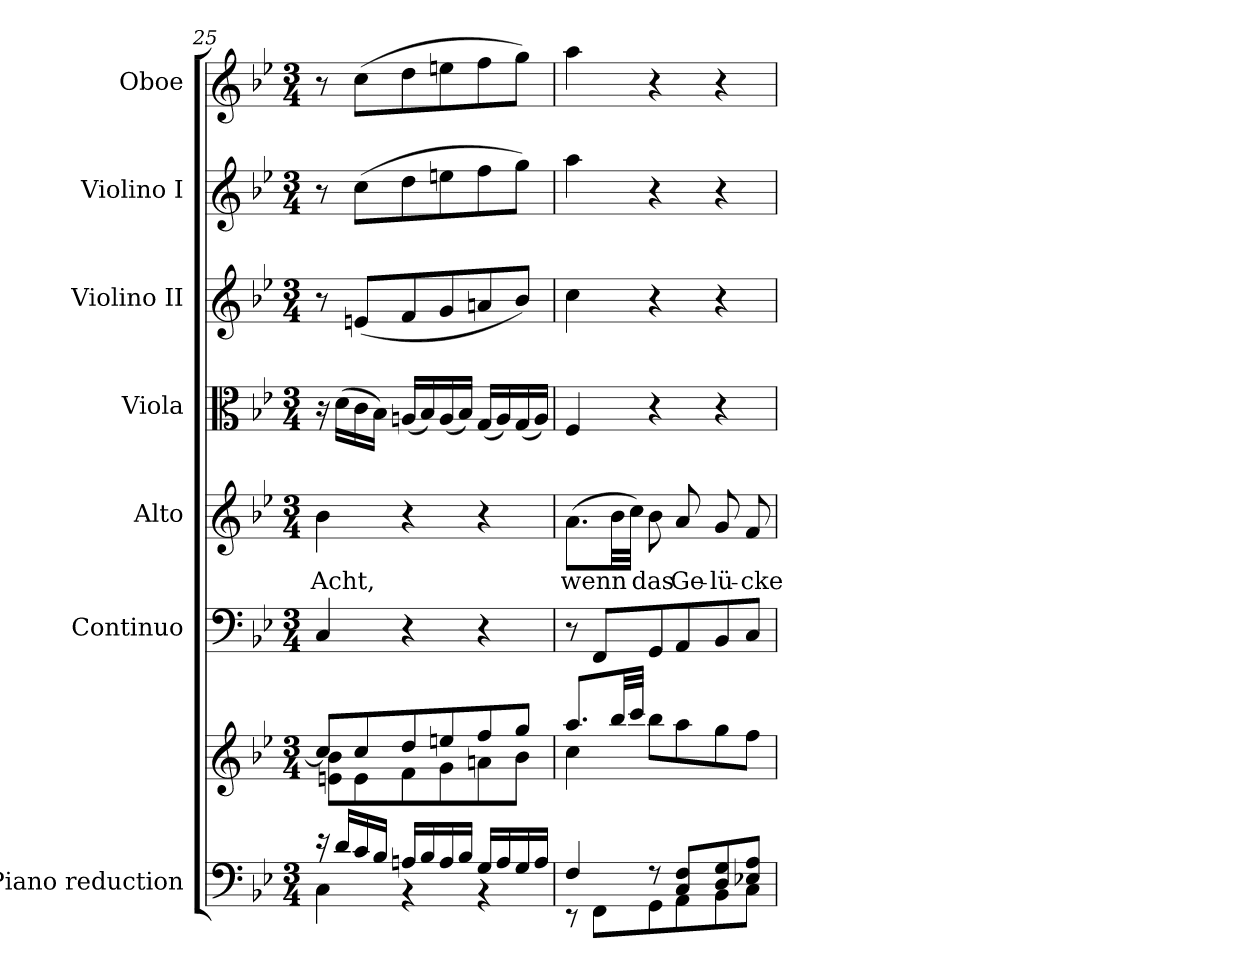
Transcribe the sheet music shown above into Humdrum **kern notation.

**kern	**kern	**kern	**kern	**text	**kern	**kern	**kern	**kern
*part7	*part7	*part6	*part5	*part5	*part4	*part3	*part2	*part1
*staff8	*staff7	*staff6	*staff5	*staff5	*staff4	*staff3	*staff2	*staff1
*I"Piano reduction	*	*I"Continuo	*I"Alto	*	*I"Viola	*I"Violino II	*I"Violino I	*I"Oboe
*I'Pno	*	*	*	*	*	*	*	*I'Ob
*clefF4	*clefG2	*clefF4	*clefG2	*	*clefC3	*clefG2	*clefG2	*clefG2
*k[b-e-]	*k[b-e-]	*k[b-e-]	*k[b-e-]	*	*k[b-e-]	*k[b-e-]	*k[b-e-]	*k[b-e-]
*M3/4	*M3/4	*M3/4	*M3/4	*	*M3/4	*M3/4	*M3/4	*M3/4
=25	=25	=25	=25	=25	=25	=25	=25	=25
*^	*^	*	*	*	*	*	*	*
!	!	!	!	!	!	!LO:LY:b	!	!	!	!
16r	4C\	8cc/L]	8en\ 8b-\L	4C/	4b-\	Acht,	16r	8r	8r	8r
16d/LL	.	.	.	.	.	.	(>16d\LL	.	.	.
16c/	.	8cc/	8e\	.	.	.	16c\	(<8en/L	(>8cc\L	(>8cc\L
16B-/JJ	.	.	.	.	.	.	16B-\JJ)	.	.	.
16An/LL	4r	8dd/	8f\	4r	4r	.	(<16An/LL	8f/	8dd\	8dd\
16B-/	.	.	.	.	.	.	16B-/)	.	.	.
16A/	.	8een/	8g\	.	.	.	(<16A/	8g/	8een\	8een\
16B-/JJ	.	.	.	.	.	.	16B-/JJ)	.	.	.
16G/LL	4r	8ff/	8an\	4r	4r	.	(<16G/LL	8an/	8ff\	8ff\
16A/	.	.	.	.	.	.	16A/)	.	.	.
16G/	.	8gg/J	8b-\J	.	.	.	(<16G/	8b-/J)	8gg\J)	8gg\J)
16A/JJ	.	.	.	.	.	.	16A/JJ)	.	.	.
!!LO:LB:g=z
=26	=26	=26	=26	=26	=26	=26	=26	=26	=26	=26
!	!	!	!	!	!	!LO:LY:b	!	!	!	!
4F/	8r	8.aa/L	4cc\	8r	(>8.a\L	wenn	4F/	4cc\	4aa\	4aa\
.	8FF\L	.	.	8FF/L	.	.	.	.	.	.
.	.	32bb-/LL	.	.	32b-\LL	.	.	.	.	.
.	.	32ccc/JJJ	.	.	32cc\JJJ)	.	.	.	.	.
!	!	!	!	!	!	!LO:LY:b	!	!	!	!
8r	8GG\	8bb-\L	4ryy	8GG/	8b-\	das	4r	4r	4r	4r
!	!	!	!	!	!	!LO:LY:b	!	!	!	!
8C/ 8F/L	8AA\	8aa\	.	8AA/	8a/	Ge-	.	.	.	.
!	!	!	!	!	!	!LO:LY:b	!	!	!	!
8D/ 8G/	8BB-\	8gg\	4ryy	8BB-/	8g/	-lü-	4r	4r	4r	4r
!	!	!	!	!	!	!LO:LY:b	!	!	!	!
8E-X/ 8A/J	8C\J	8ff\J	.	8C/J	8f/	-cke	.	.	.	.
*v	*v	*	*	*	*	*	*	*	*	*
*	*v	*v	*	*	*	*	*	*	*
=	=	=	=	=	=	=	=	=
*-	*-	*-	*-	*-	*-	*-	*-	*-
